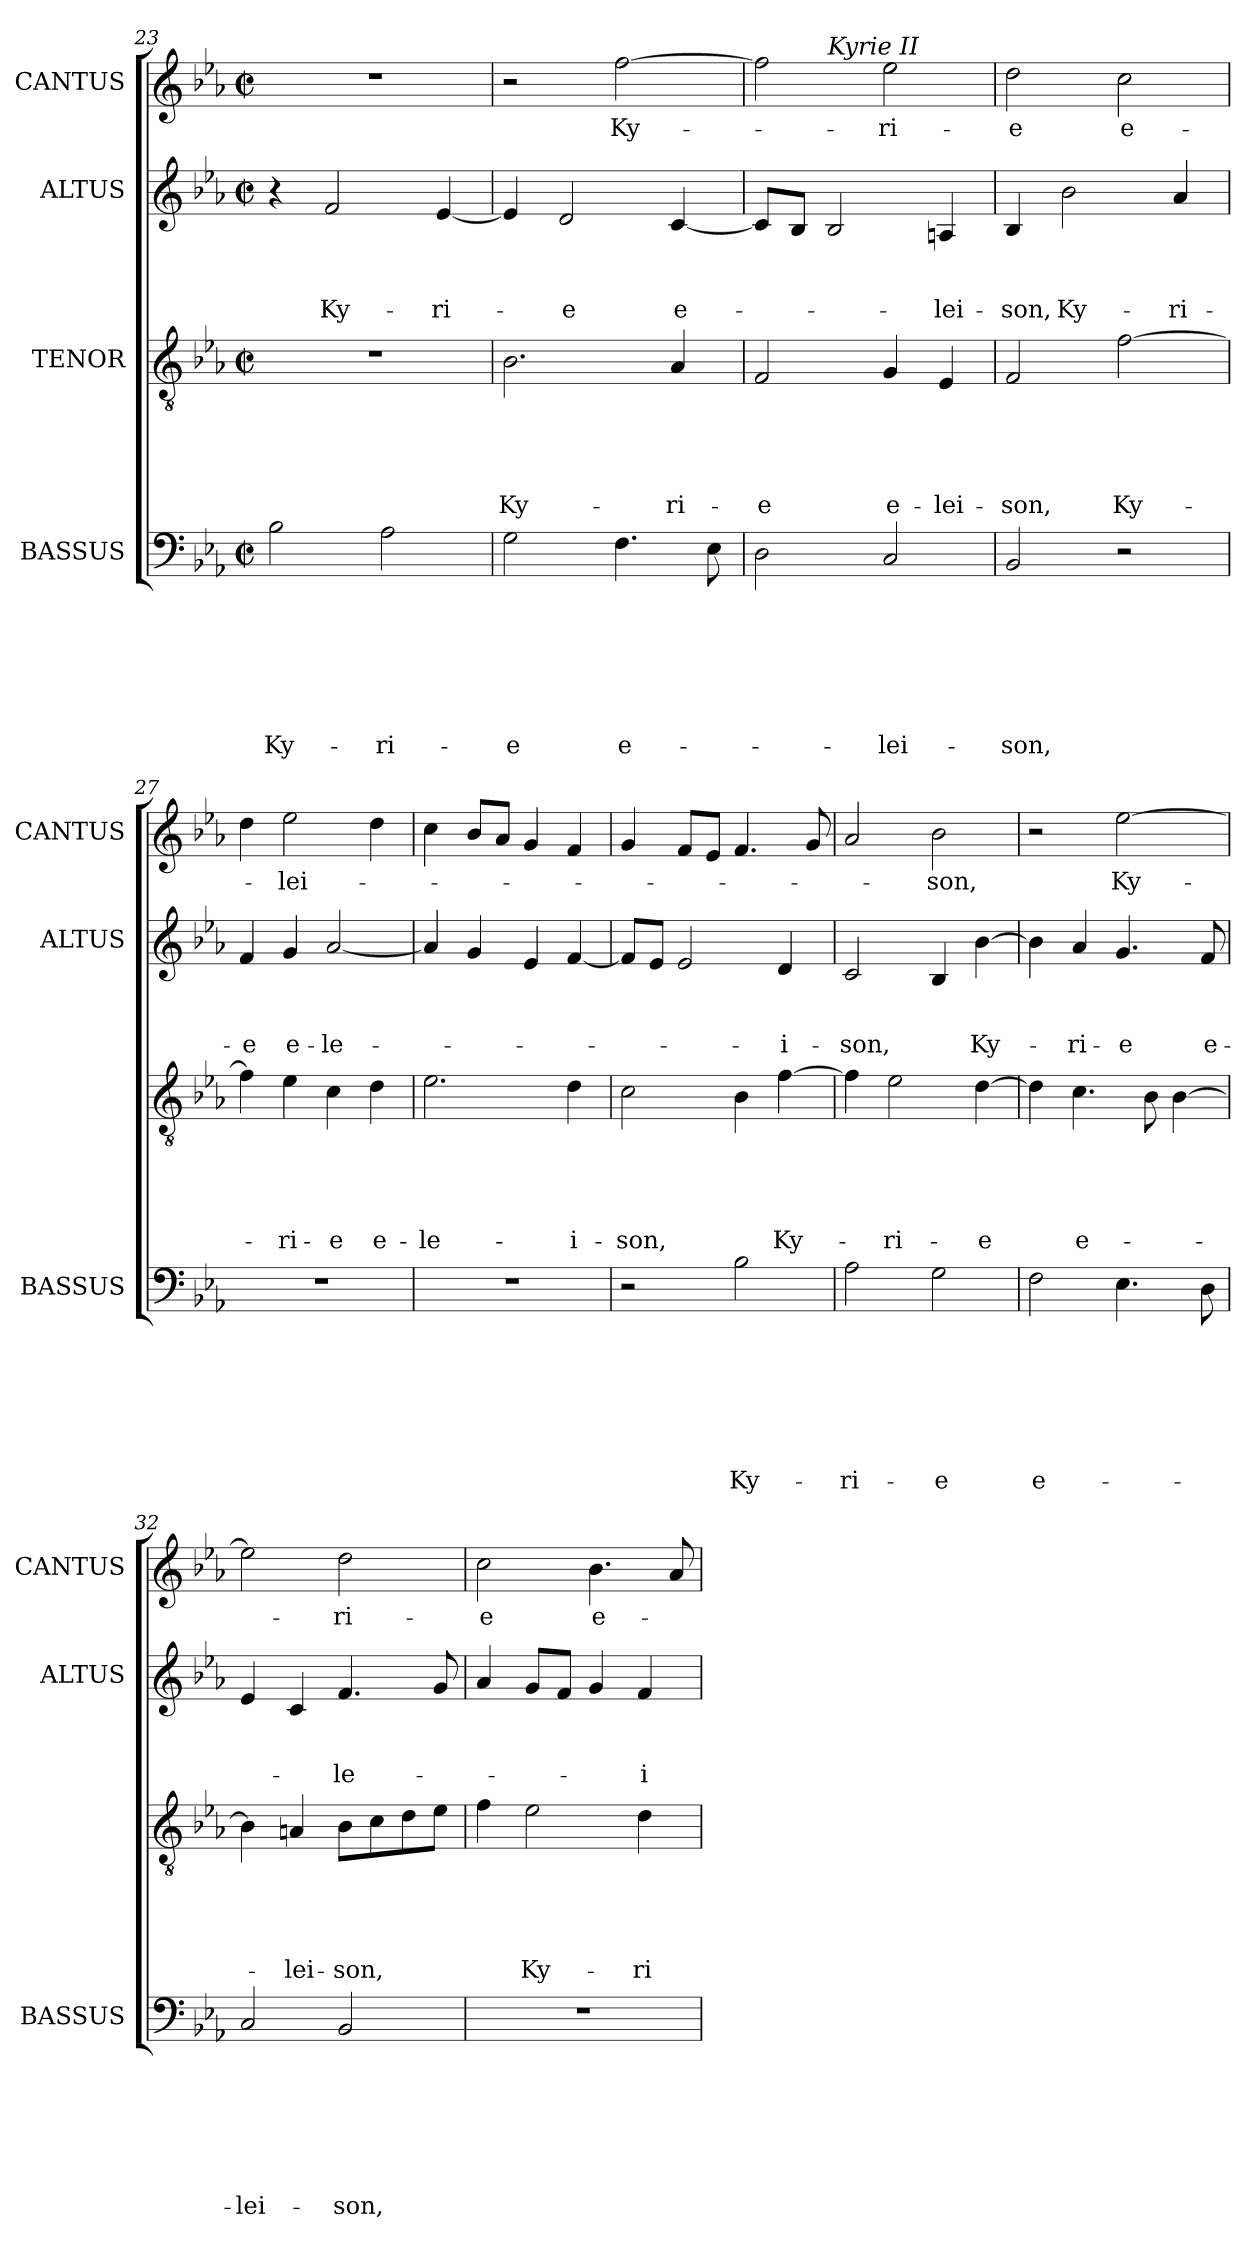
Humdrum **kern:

**kern	**text	**text	**text	**text	**text	**text	**text	**kern	**text	**text	**text	**text	**text	**kern	**text	**text	**text	**kern	**text
*part4	*part4	*part4	*part4	*part4	*part4	*part4	*part4	*part3	*part3	*part3	*part3	*part3	*part3	*part2	*part2	*part2	*part2	*part1	*part1
*staff4	*staff4	*staff4	*staff4	*staff4	*staff4	*staff4	*staff4	*staff3	*staff3	*staff3	*staff3	*staff3	*staff3	*staff2	*staff2	*staff2	*staff2	*staff1	*staff1
*I"BASSUS	*	*	*	*	*	*	*	*I"TENOR	*	*	*	*	*	*I"ALTUS	*	*	*	*I"CANTUS	*
*I'BASSUS	*	*	*	*	*	*	*	*	*	*	*	*	*	*I'ALTUS	*	*	*	*I'CANTUS	*
!!LO:LB:g=z
*clefF4	*	*	*	*	*	*	*	*clefGv2	*	*	*	*	*	*clefG2	*	*	*	*clefG2	*
*k[b-e-a-]	*	*	*	*	*	*	*	*k[b-e-a-]	*	*	*	*	*	*k[b-e-a-]	*	*	*	*k[b-e-a-]	*
*E-:	*	*	*	*	*	*	*	*E-:	*	*	*	*	*	*E-:	*	*	*	*E-:	*
*M2/2	*	*	*	*	*	*	*	*M2/2	*	*	*	*	*	*M2/2	*	*	*	*M2/2	*
*met(c|)	*	*	*	*	*	*	*	*met(c|)	*	*	*	*	*	*met(c|)	*	*	*	*met(c|)	*
=23	=23	=23	=23	=23	=23	=23	=23	=23	=23	=23	=23	=23	=23	=23	=23	=23	=23	=23	=23
!	!	!	!	!	!	!	!LO:LY:b	!	!	!	!	!	!	!	!	!	!	!	!
2B-\	.	.	.	.	.	.	Ky-	1r	.	.	.	.	.	4r	.	.	.	1r	.
!	!	!	!	!	!	!	!	!	!	!	!	!	!	!	!	!	!LO:LY:b	!	!
.	.	.	.	.	.	.	.	.	.	.	.	.	.	2f/	.	.	Ky-	.	.
!	!	!	!	!	!	!	!LO:LY:b	!	!	!	!	!	!	!	!	!	!	!	!
2A-\	.	.	.	.	.	.	-ri-	.	.	.	.	.	.	.	.	.	.	.	.
!	!	!	!	!	!	!	!	!	!	!	!	!	!	!	!	!	!LO:LY:b	!	!
.	.	.	.	.	.	.	.	.	.	.	.	.	.	[<4e-/	.	.	-ri-	.	.
=24	=24	=24	=24	=24	=24	=24	=24	=24	=24	=24	=24	=24	=24	=24	=24	=24	=24	=24	=24
!	!	!	!	!	!	!	!LO:LY:b	!	!	!	!	!	!LO:LY:b	!	!	!	!	!	!
2G\	.	.	.	.	.	.	-e	2.B-\	.	.	.	.	Ky-	4e-/]	.	.	.	2r	.
!	!	!	!	!	!	!	!	!	!	!	!	!	!	!	!	!	!LO:LY:b	!	!
.	.	.	.	.	.	.	.	.	.	.	.	.	.	2d/	.	.	-e	.	.
!	!	!	!	!	!	!	!LO:LY:b	!	!	!	!	!	!	!	!	!	!	!	!LO:LY:b
4.F\	.	.	.	.	.	.	e-	.	.	.	.	.	.	.	.	.	.	[>2ff\	Ky-
!	!	!	!	!	!	!	!	!	!	!	!	!	!LO:LY:b	!	!	!	!LO:LY:b	!	!
.	.	.	.	.	.	.	.	4A-/	.	.	.	.	-ri-	[<4c/	.	.	e-	.	.
8E-\	.	.	.	.	.	.	.	.	.	.	.	.	.	.	.	.	.	.	.
=25	=25	=25	=25	=25	=25	=25	=25	=25	=25	=25	=25	=25	=25	=25	=25	=25	=25	=25	=25
!	!	!	!	!	!	!	!	!	!	!	!	!	!LO:LY:b	!	!	!	!	!	!
*	*	*	*	*	*	*	*	*	*	*	*	*	*	*	*	*	*	*^	*
2D\	.	.	.	.	.	.	.	2F/	.	.	.	.	-e	8c/L]	.	.	.	2ff\]	4ryy	.
.	.	.	.	.	.	.	.	.	.	.	.	.	.	8B-/J	.	.	.	.	.	.
!	!	!	!	!	!	!	!	!	!	!	!	!	!	!	!	!	!	!	!LO:TX:a:i:t=Kyrie II	!
.	.	.	.	.	.	.	.	.	.	.	.	.	.	2B-/	.	.	.	.	2.ryy	.
!	!	!	!	!	!	!	!LO:LY:b	!	!	!	!	!	!LO:LY:b	!	!	!	!	!	!	!LO:LY:b
2C/	.	.	.	.	.	.	-lei-	4G/	.	.	.	.	e-	.	.	.	.	2ee-\	.	-ri-
!	!	!	!	!	!	!	!	!	!	!	!	!	!LO:LY:b	!	!	!	!LO:LY:b	!	!	!
.	.	.	.	.	.	.	.	4E-/	.	.	.	.	-lei-	4An/	.	.	-lei-	.	.	.
=26	=26	=26	=26	=26	=26	=26	=26	=26	=26	=26	=26	=26	=26	=26	=26	=26	=26	=26	=26	=26
!	!	!	!	!	!	!	!LO:LY:b	!	!	!	!	!	!LO:LY:b	!	!	!	!LO:LY:b	!	!	!LO:LY:b
*	*	*	*	*	*	*	*	*	*	*	*	*	*	*	*	*	*	*v	*v	*
2BB-/	.	.	.	.	.	.	-son,	2F/	.	.	.	.	-son,	4B-/	.	.	-son,	2dd\	-e
!	!	!	!	!	!	!	!	!	!	!	!	!	!	!	!	!	!LO:LY:b	!	!
.	.	.	.	.	.	.	.	.	.	.	.	.	.	2b-\	.	.	Ky-	.	.
!	!	!	!	!	!	!	!	!	!	!	!	!	!LO:LY:b	!	!	!	!	!	!LO:LY:b:rj
2r	.	.	.	.	.	.	.	[>2f\	.	.	.	.	Ky-	.	.	.	.	2cc\	e-
!	!	!	!	!	!	!	!	!	!	!	!	!	!	!	!	!	!LO:LY:b	!	!
.	.	.	.	.	.	.	.	.	.	.	.	.	.	4a-/	.	.	-ri-	.	.
=27	=27	=27	=27	=27	=27	=27	=27	=27	=27	=27	=27	=27	=27	=27	=27	=27	=27	=27	=27
!	!	!	!	!	!	!	!	!	!	!	!	!	!	!	!	!	!LO:LY:b	!	!
1r	.	.	.	.	.	.	.	4f\]	.	.	.	.	.	4f/	.	.	-e	4dd\	.
!	!	!	!	!	!	!	!	!	!	!	!	!	!LO:LY:b	!	!	!	!LO:LY:b	!	!LO:LY:b
.	.	.	.	.	.	.	.	4e-\	.	.	.	.	-ri-	4g/	.	.	e-	2ee-\	-lei-
!	!	!	!	!	!	!	!	!	!	!	!	!	!LO:LY:b	!	!	!	!LO:LY:b	!	!
.	.	.	.	.	.	.	.	4c\	.	.	.	.	-e	[<2a-/	.	.	-le-	.	.
!	!	!	!	!	!	!	!	!	!	!	!	!	!LO:LY:b	!	!	!	!	!	!
.	.	.	.	.	.	.	.	4d\	.	.	.	.	e-	.	.	.	.	4dd\	.
=28	=28	=28	=28	=28	=28	=28	=28	=28	=28	=28	=28	=28	=28	=28	=28	=28	=28	=28	=28
!	!	!	!	!	!	!	!	!	!	!	!	!	!LO:LY:b	!	!	!	!	!	!
1r	.	.	.	.	.	.	.	2.e-\	.	.	.	.	-le-	4a-/]	.	.	.	4cc\	.
.	.	.	.	.	.	.	.	.	.	.	.	.	.	4g/	.	.	.	8b-/L	.
.	.	.	.	.	.	.	.	.	.	.	.	.	.	.	.	.	.	8a-/J	.
.	.	.	.	.	.	.	.	.	.	.	.	.	.	4e-/	.	.	.	4g/	.
!	!	!	!	!	!	!	!	!	!	!	!	!	!LO:LY:b	!	!	!	!	!	!
.	.	.	.	.	.	.	.	4d\	.	.	.	.	-i-	[>4f/	.	.	.	4f/	.
!!LO:PB:g=z
=29	=29	=29	=29	=29	=29	=29	=29	=29	=29	=29	=29	=29	=29	=29	=29	=29	=29	=29	=29
!	!	!	!	!	!	!	!	!	!	!	!	!	!LO:LY:b	!	!	!	!	!	!
2r	.	.	.	.	.	.	.	2c\	.	.	.	.	-son,	8f/L]	.	.	.	4g/	.
.	.	.	.	.	.	.	.	.	.	.	.	.	.	8e-/J	.	.	.	.	.
.	.	.	.	.	.	.	.	.	.	.	.	.	.	2e-/	.	.	.	8f/L	.
.	.	.	.	.	.	.	.	.	.	.	.	.	.	.	.	.	.	8e-/J	.
!	!	!	!	!	!	!	!LO:LY:b	!	!	!	!	!	!	!	!	!	!	!	!
2B-\	.	.	.	.	.	.	Ky-	4B-\	.	.	.	.	.	.	.	.	.	4.f/	.
!	!	!	!	!	!	!	!	!	!	!	!	!	!LO:LY:b	!	!	!	!LO:LY:b	!	!
.	.	.	.	.	.	.	.	[>4f\	.	.	.	.	Ky-	4d/	.	.	-i-	.	.
.	.	.	.	.	.	.	.	.	.	.	.	.	.	.	.	.	.	8g/	.
=30	=30	=30	=30	=30	=30	=30	=30	=30	=30	=30	=30	=30	=30	=30	=30	=30	=30	=30	=30
!	!	!	!	!	!	!	!LO:LY:b	!	!	!	!	!	!	!	!	!	!LO:LY:b	!	!
2A-\	.	.	.	.	.	.	-ri-	4f\]	.	.	.	.	.	2c/	.	.	-son,	2a-/	.
!	!	!	!	!	!	!	!	!	!	!	!	!	!LO:LY:b	!	!	!	!	!	!
.	.	.	.	.	.	.	.	2e-\	.	.	.	.	-ri-	.	.	.	.	.	.
!	!	!	!	!	!	!	!LO:LY:b	!	!	!	!	!	!	!	!	!	!	!	!LO:LY:b
2G\	.	.	.	.	.	.	-e	.	.	.	.	.	.	4B-/	.	.	.	2b-\	-son,
!	!	!	!	!	!	!	!	!	!	!	!	!	!LO:LY:b:rj	!	!	!	!LO:LY:b	!	!
.	.	.	.	.	.	.	.	[>4d\	.	.	.	.	-e	[>4b-\	.	.	Ky-	.	.
=31	=31	=31	=31	=31	=31	=31	=31	=31	=31	=31	=31	=31	=31	=31	=31	=31	=31	=31	=31
!	!	!	!	!	!	!	!LO:LY:b:rj	!	!	!	!	!	!	!	!	!	!	!	!
2F\	.	.	.	.	.	.	e-	4d\]	.	.	.	.	.	4b-\]	.	.	.	2r	.
!	!	!	!	!	!	!	!	!	!	!	!	!	!LO:LY:b:rj	!	!	!	!LO:LY:b	!	!
.	.	.	.	.	.	.	.	4.c\	.	.	.	.	e-	4a-/	.	.	-ri-	.	.
!	!	!	!	!	!	!	!	!	!	!	!	!	!	!	!	!	!LO:LY:b	!	!LO:LY:b
4.E-\	.	.	.	.	.	.	.	.	.	.	.	.	.	4.g/	.	.	-e	[>2ee-\	Ky-
.	.	.	.	.	.	.	.	8B-\	.	.	.	.	.	.	.	.	.	.	.
.	.	.	.	.	.	.	.	[>4B-\	.	.	.	.	.	.	.	.	.	.	.
!	!	!	!	!	!	!	!	!	!	!	!	!	!	!	!	!	!LO:LY:b	!	!
8D\	.	.	.	.	.	.	.	.	.	.	.	.	.	8f/	.	.	e-	.	.
=32	=32	=32	=32	=32	=32	=32	=32	=32	=32	=32	=32	=32	=32	=32	=32	=32	=32	=32	=32
!	!	!	!	!	!	!	!LO:LY:b	!	!	!	!	!	!	!	!	!	!	!	!
2C/	.	.	.	.	.	.	-lei-	4B-\]	.	.	.	.	.	4e-/	.	.	.	2ee-\]	.
!	!	!	!	!	!	!	!	!	!	!	!	!	!LO:LY:b	!	!	!	!	!	!
.	.	.	.	.	.	.	.	4An/	.	.	.	.	-lei-	4c/	.	.	.	.	.
!	!	!	!	!	!	!	!LO:LY:b	!	!	!	!	!	!LO:LY:b	!	!	!	!LO:LY:b	!	!LO:LY:b
2BB-/	.	.	.	.	.	.	-son,	8B-\L	.	.	.	.	-son,	4.f/	.	.	-le-	2dd\	-ri-
.	.	.	.	.	.	.	.	8c\	.	.	.	.	.	.	.	.	.	.	.
.	.	.	.	.	.	.	.	8d\	.	.	.	.	.	.	.	.	.	.	.
.	.	.	.	.	.	.	.	8e-\J	.	.	.	.	.	8g/	.	.	.	.	.
!!LO:LB:g=z
=33	=33	=33	=33	=33	=33	=33	=33	=33	=33	=33	=33	=33	=33	=33	=33	=33	=33	=33	=33
!	!	!	!	!	!	!	!	!	!	!	!	!	!	!	!	!	!	!	!LO:LY:b
1r	.	.	.	.	.	.	.	4f\	.	.	.	.	.	4a-/	.	.	.	2cc\	-e
!	!	!	!	!	!	!	!	!	!	!	!	!	!LO:LY:b	!	!	!	!	!	!
.	.	.	.	.	.	.	.	2e-\	.	.	.	.	Ky-	8g/L	.	.	.	.	.
.	.	.	.	.	.	.	.	.	.	.	.	.	.	8f/J	.	.	.	.	.
!	!	!	!	!	!	!	!	!	!	!	!	!	!	!	!	!	!	!	!LO:LY:b:rj
.	.	.	.	.	.	.	.	.	.	.	.	.	.	4g/	.	.	.	4.b-\	e-
!	!	!	!	!	!	!	!	!	!	!	!	!	!LO:LY:b	!	!	!	!LO:LY:b	!	!
.	.	.	.	.	.	.	.	4d\	.	.	.	.	-ri-	4f/	.	.	-i-	.	.
.	.	.	.	.	.	.	.	.	.	.	.	.	.	.	.	.	.	8a-/	.
=	=	=	=	=	=	=	=	=	=	=	=	=	=	=	=	=	=	=	=
*-	*-	*-	*-	*-	*-	*-	*-	*-	*-	*-	*-	*-	*-	*-	*-	*-	*-	*-	*-
